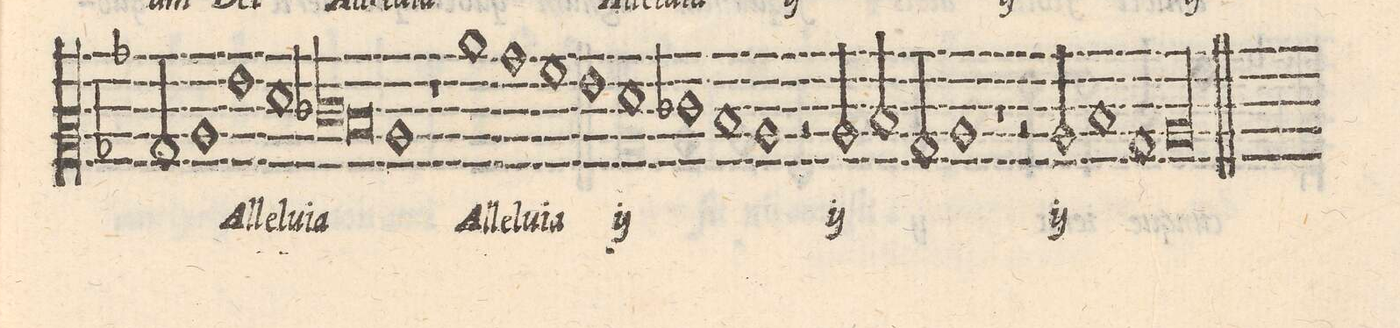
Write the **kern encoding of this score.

**kern	**text
*I"ALTVS	*
*clefC2	*
*k[b-]	*
*met(C)	*
*M2/1	*
2B-/	-lu-
1c	-ia
*	*Xij
=56-	=56-
1g	Al-
1f	-le-
=57-	=57-
*lig	*
1e-X	-lu-
1d	.
*Xlig	*
=58-	=58-
1c	-ia
1r	.
=59-	=59-
1cc	Al-
1b-	-le-
=60-	=60-
1a	-lu-
1g	-ia
=61-	=61-
*	*ij
1f	Al-
1e-X	-le-
=62-	=62-
1d	-lu-
1c	-ia
=63-	=63-
2r	.
2c/	Al-
2d/	-le-
2B-/	-lu-
=64-	=64-
1c	-ia
1r	.
=65-	=65-
2r	.
2c/	Al-
1d	-le-
=66-	=66-
1B-	-lu-
[1cl	-ia
*	*Xij
=67-	=67-
0c]	.
==	==
*-	*-
